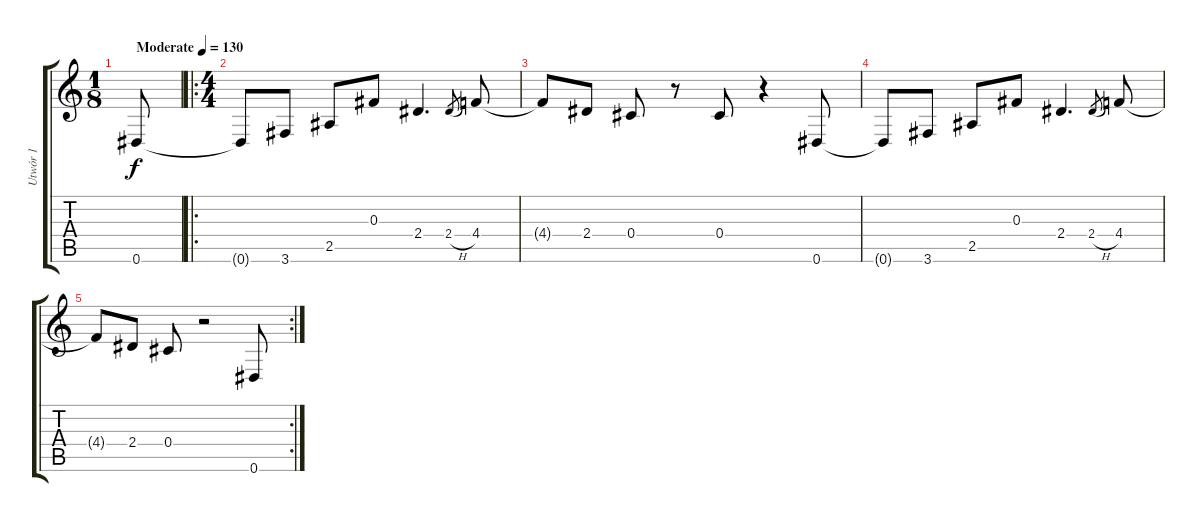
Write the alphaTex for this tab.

\track ("Utwór 1" "Utwór 1") {instrument acousticguitarsteel}
\staff {score tabs}
\tuning (Eb4 Bb3 Gb3 Db3 Ab2 Eb2) {hide}
\ts (1 8)
\tempo (130 "Moderate")
\clef g2
\ks c
0.6.8{dy f instrument acousticguitarsteel} |
\ro
\ts (4 4)
0.6{t}.8 3.6.8 2.5.8 0.3.8 2.4.4{d} 2.4{h}.8{gr} 4.4.8 |
4.4{t}.8 2.4.8 0.4.8 r.8 0.4.8 r.4 0.6.8 |
0.6{t}.8 3.6.8 2.5.8 0.3.8 2.4.4{d} 2.4{h}.8{gr} 4.4.8 |
\rc 2
4.4{t}.8 2.4.8 0.4.8 r.2 0.6.8
